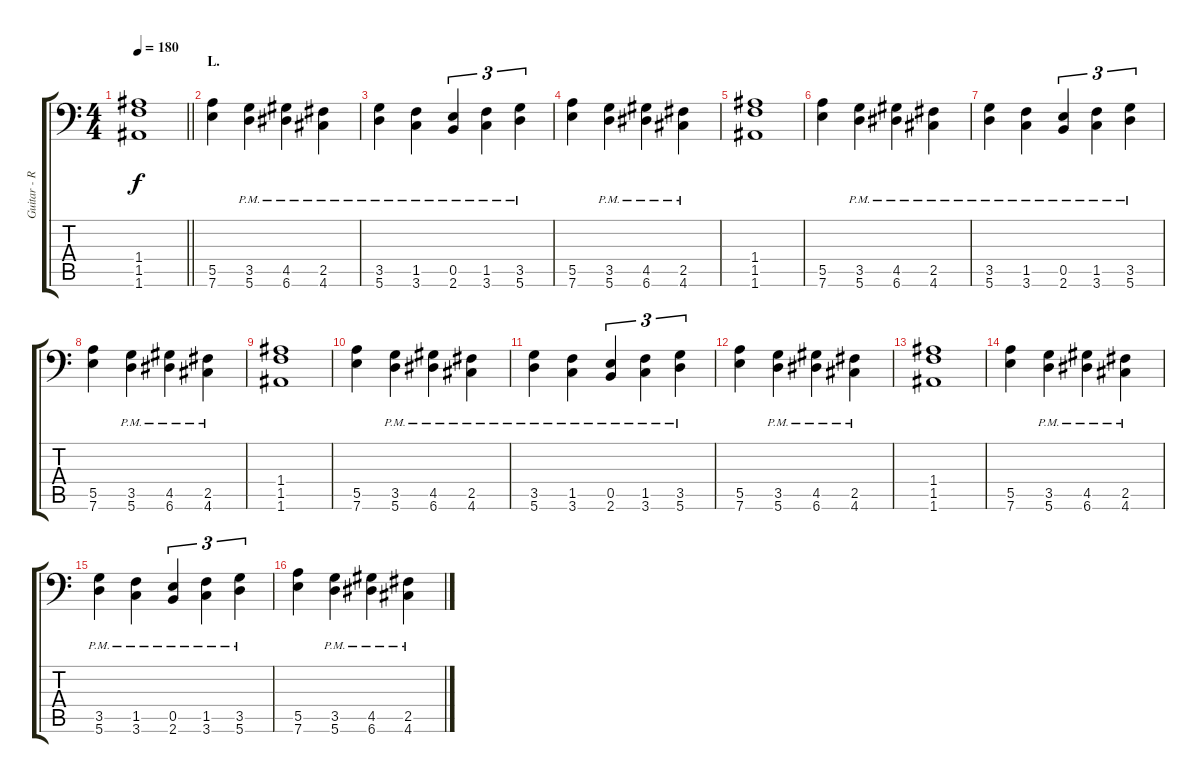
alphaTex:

\track ("Guitar - Right" "Guitar - R") {instrument distortionguitar}
\staff {score tabs}
\tuning (B3 Gb3 D3 A2 E2 A1) {hide}
\ts (4 4)
\tempo 180
\clef f4
\barLineRight lightlight
\ks c
(1.4{t} 1.5{t} 1.6{t}).1{dy f} |
\section ("" "L.")
(5.5 7.6).4 (3.5{pm} 5.6{pm}).4 (4.5{pm} 6.6{pm}).4 (2.5{pm} 4.6{pm}).4 |
(3.5{pm} 5.6{pm}).4 (1.5{pm} 3.6{pm}).4 (0.5{pm} 2.6{pm}).4{tu (3 2)} (1.5{pm} 3.6{pm}).4{tu (3 2)} (3.5{pm} 5.6{pm}).4{tu (3 2)} |
(5.5 7.6).4 (3.5{pm} 5.6{pm}).4 (4.5{pm} 6.6{pm}).4 (2.5{pm} 4.6{pm}).4 |
(1.4 1.5 1.6).1 |
(5.5 7.6).4 (3.5{pm} 5.6{pm}).4 (4.5{pm} 6.6{pm}).4 (2.5{pm} 4.6{pm}).4 |
(3.5{pm} 5.6{pm}).4 (1.5{pm} 3.6{pm}).4 (0.5{pm} 2.6{pm}).4{tu (3 2)} (1.5{pm} 3.6{pm}).4{tu (3 2)} (3.5{pm} 5.6{pm}).4{tu (3 2)} |
(5.5 7.6).4 (3.5{pm} 5.6{pm}).4 (4.5{pm} 6.6{pm}).4 (2.5{pm} 4.6{pm}).4 |
(1.4 1.5 1.6).1 |
(5.5 7.6).4 (3.5{pm} 5.6{pm}).4 (4.5{pm} 6.6{pm}).4 (2.5{pm} 4.6{pm}).4 |
(3.5{pm} 5.6{pm}).4 (1.5{pm} 3.6{pm}).4 (0.5{pm} 2.6{pm}).4{tu (3 2)} (1.5{pm} 3.6{pm}).4{tu (3 2)} (3.5{pm} 5.6{pm}).4{tu (3 2)} |
(5.5 7.6).4 (3.5{pm} 5.6{pm}).4 (4.5{pm} 6.6{pm}).4 (2.5{pm} 4.6{pm}).4 |
(1.4 1.5 1.6).1 |
(5.5 7.6).4 (3.5{pm} 5.6{pm}).4 (4.5{pm} 6.6{pm}).4 (2.5{pm} 4.6{pm}).4 |
(3.5{pm} 5.6{pm}).4 (1.5{pm} 3.6{pm}).4 (0.5{pm} 2.6{pm}).4{tu (3 2)} (1.5{pm} 3.6{pm}).4{tu (3 2)} (3.5{pm} 5.6{pm}).4{tu (3 2)} |
(5.5 7.6).4 (3.5{pm} 5.6{pm}).4 (4.5{pm} 6.6{pm}).4 (2.5{pm} 4.6{pm}).4
